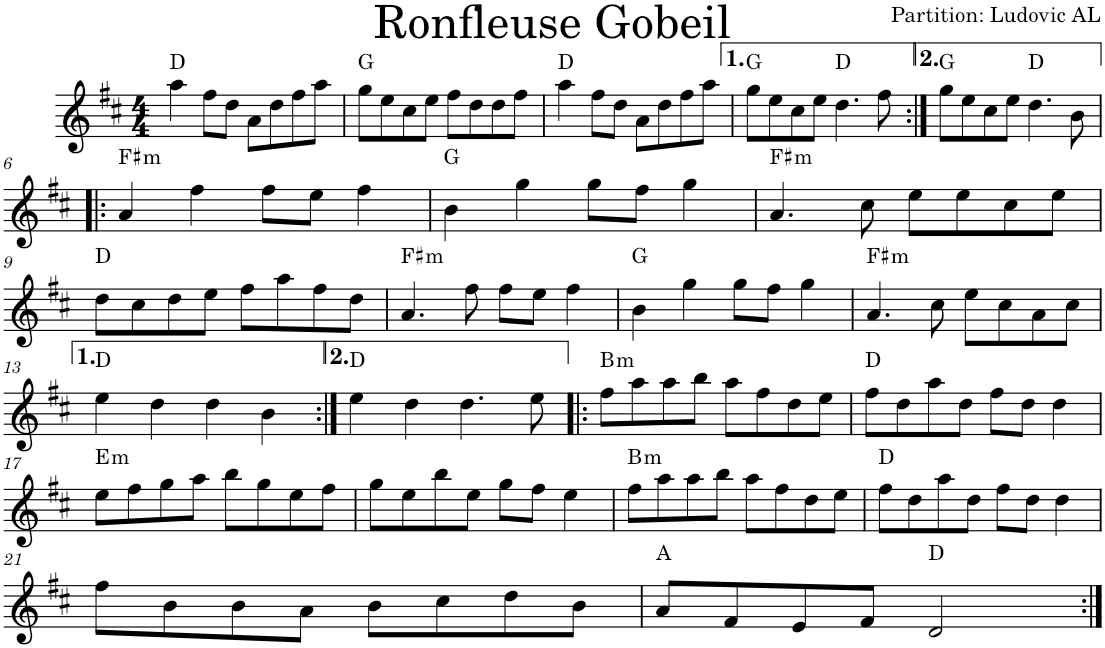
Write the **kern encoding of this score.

**kern	**harte
*part1	*part1
*staff1	*
*I"Violon	*
*I'Vln.	*
*clefG2	*
*k[f#c#]	*
*M4/4	*
=1	=1
4aa\	D:maj
8ff#\L	.
8dd\J	.
8a\L	.
8dd\	.
8ff#\	.
8aa\J	.
=2	=2
8gg\L	G:maj
8ee\	.
8cc#\	.
8ee\J	.
8ff#\L	.
8dd\	.
8dd\	.
8ff#\J	.
=3	=3
4aa\	D:maj
8ff#\L	.
8dd\J	.
8a\L	.
8dd\	.
8ff#\	.
8aa\J	.
=4	=4
8gg\L	G:maj
8ee\	.
8cc#\	.
8ee\J	.
4.dd\	D:maj
8ff#\	.
=5:|!	=5:|!
8gg\L	G:maj
8ee\	.
8cc#\	.
8ee\J	.
4.dd\	D:maj
8b\	.
!!LO:LB:g=z
=6!|:	=6!|:
!	!LO:H:kt=m
4a/	F#:min
4ff#\	.
8ff#\L	.
8ee\J	.
4ff#\	.
=7	=7
4b\	G:maj
4gg\	.
8gg\L	.
8ff#\J	.
4gg\	.
=8	=8
!	!LO:H:kt=m
4.a/	F#:min
8cc#\	.
8ee\L	.
8ee\	.
8cc#\	.
8ee\J	.
!!LO:LB:g=z
=9	=9
8dd\L	D:maj
8cc#\	.
8dd\	.
8ee\J	.
8ff#\L	.
8aa\	.
8ff#\	.
8dd\J	.
=10	=10
!	!LO:H:kt=m
4.a/	F#:min
8ff#\	.
8ff#\L	.
8ee\J	.
4ff#\	.
=11	=11
4b\	G:maj
4gg\	.
8gg\L	.
8ff#\J	.
4gg\	.
=12	=12
!	!LO:H:kt=m
4.a/	F#:min
8cc#\	.
8ee\L	.
8cc#\	.
8a\	.
8cc#\J	.
!!LO:LB:g=z
=13	=13
4ee\	D:maj
4dd\	.
4dd\	.
4b\	.
=14:|!	=14:|!
4ee\	D:maj
4dd\	.
4.dd\	.
8ee\	.
=15!|:	=15!|:
!	!LO:H:kt=m
8ff#\L	B:min
8aa\	.
8aa\	.
8bb\J	.
8aa\L	.
8ff#\	.
8dd\	.
8ee\J	.
=16	=16
8ff#\L	D:maj
8dd\	.
8aa\	.
8dd\J	.
8ff#\L	.
8dd\J	.
4dd\	.
!!LO:LB:g=z
=17	=17
!	!LO:H:kt=m
8ee\L	E:min
8ff#\	.
8gg\	.
8aa\J	.
8bb\L	.
8gg\	.
8ee\	.
8ff#\J	.
=18	=18
8gg\L	.
8ee\	.
8bb\	.
8ee\J	.
8gg\L	.
8ff#\J	.
4ee\	.
=19	=19
!	!LO:H:kt=m
8ff#\L	B:min
8aa\	.
8aa\	.
8bb\J	.
8aa\L	.
8ff#\	.
8dd\	.
8ee\J	.
=20	=20
8ff#\L	D:maj
8dd\	.
8aa\	.
8dd\J	.
8ff#\L	.
8dd\J	.
4dd\	.
!!LO:LB:g=z
=21	=21
8ff#\L	.
8b\	.
8b\	.
8a\J	.
8b\L	.
8cc#\	.
8dd\	.
8b\J	.
=22	=22
8a/L	A:maj
8f#/	.
8e/	.
8f#/J	.
2d/	D:maj
=:|!	=:|!
*-	*-
